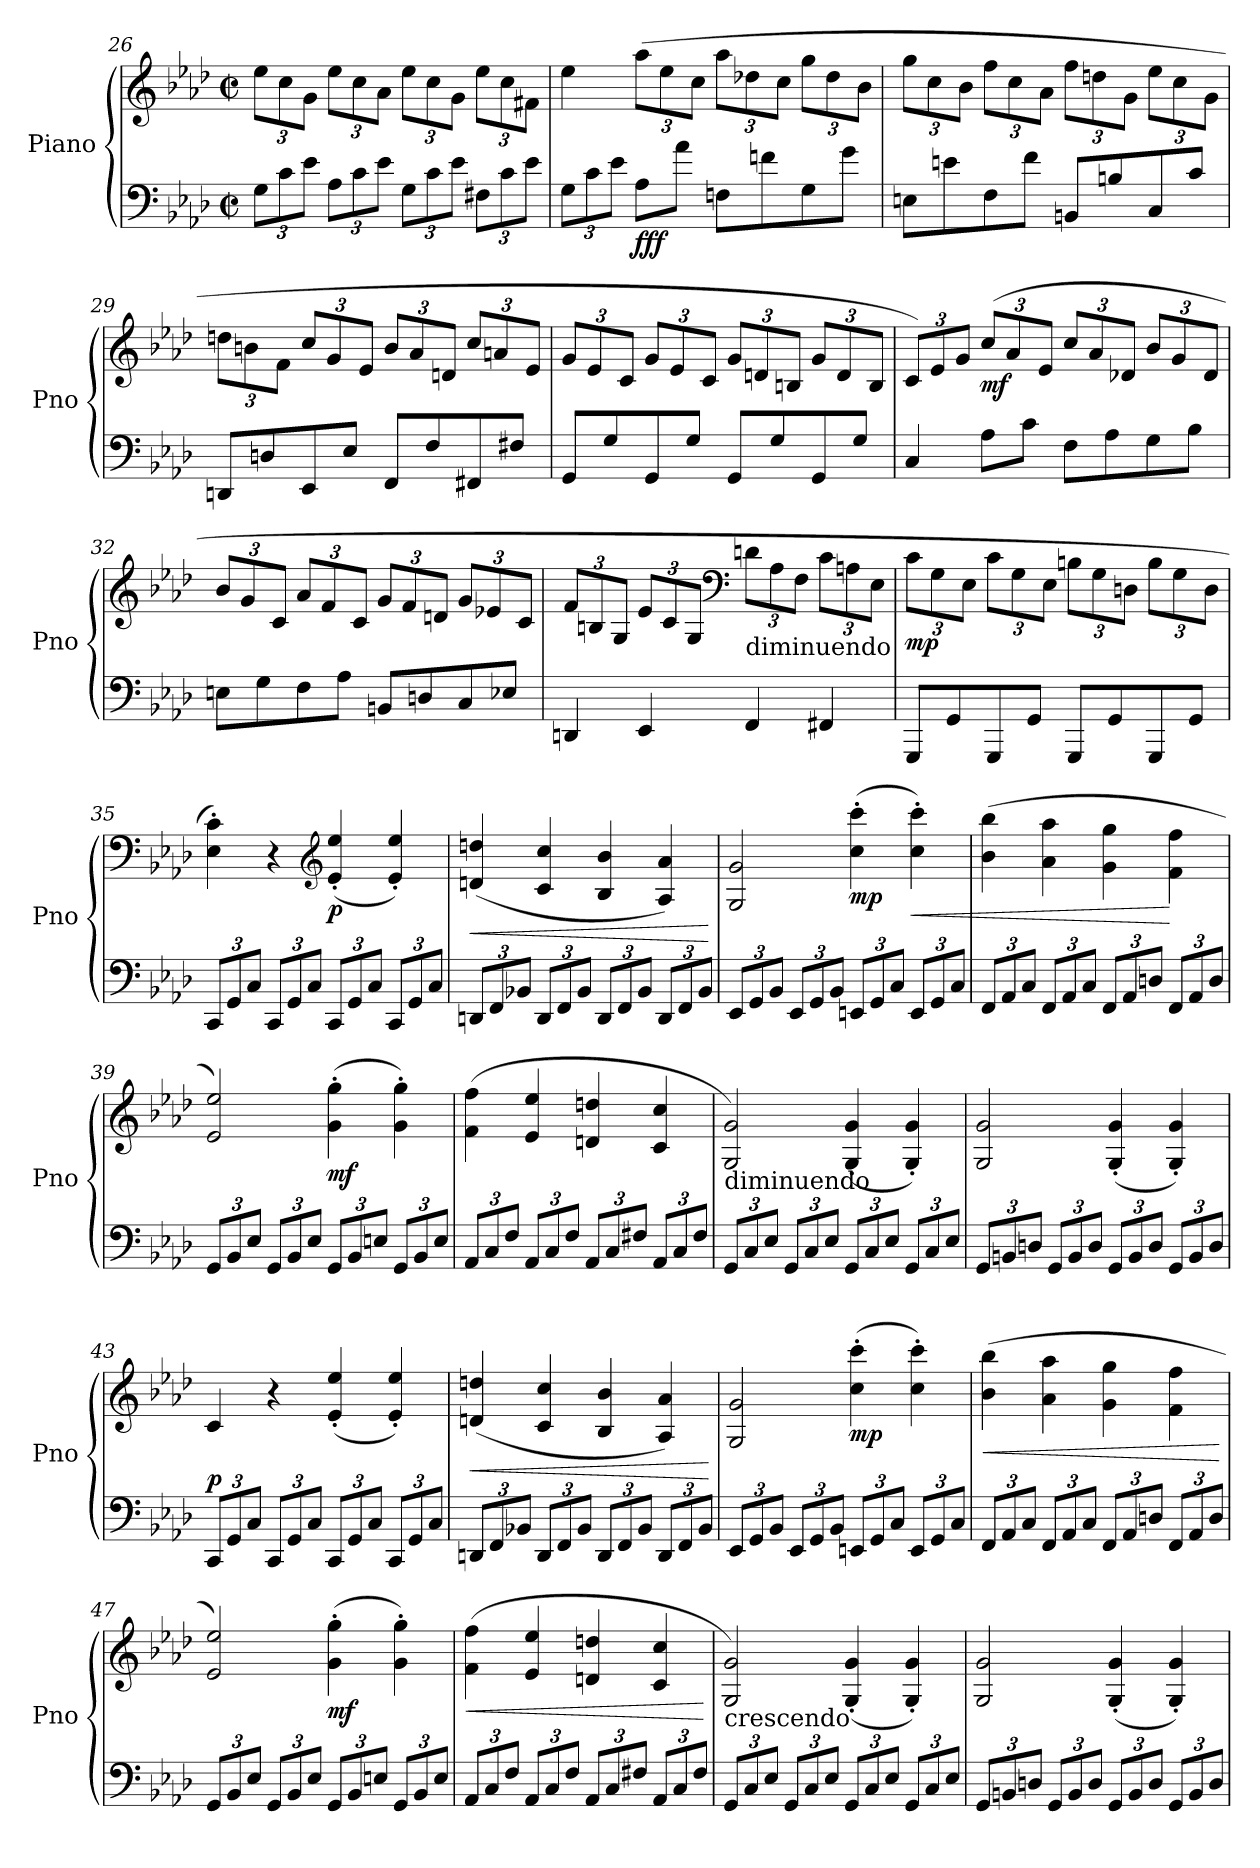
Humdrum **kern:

**kern	**kern	**dynam
*part1	*part1	*part1
*staff2	*staff1	*staff1/2
*I"Piano	*	*
*I'Pno	*	*
*clefF4	*clefG2	*
*k[b-e-a-d-]	*k[b-e-a-d-]	*
*A-:	*A-:	*
*M2/2	*M2/2	*
*met(c|)	*met(c|)	*
*Xbrackettup	*Xbrackettup	*
=26	=26	=26
12G\L	12ee-\L	.
12c\	12cc\	.
12e-\J	12g\J	.
12A-\L	12ee-\L	.
12c\	12cc\	.
12e-\J	12a-\J	.
12G\L	12ee-\L	.
12c\	12cc\	.
12e-\J	12g\J	.
12F#X\L	12ee-\L	.
12c\	12cc\	.
12e-\J	12f#X\J	.
=27	=27	=27
12G\L	4ee-\	.
12c\	.	.
12e-\J	.	.
!	!	!LO:DY:b=2
!	!	!LO:DY:n=1:b
8A-\L	(12aa-\L	ff f
.	12ee-\	.
8a-\J	.	.
.	12cc\J	.
8Fn\L	12aa-\L	.
.	12dd-X\	.
8fn\	.	.
.	12cc\J	.
8G\	12gg\L	.
.	12dd-\	.
8g\J	.	.
.	12b-\J	.
!!LO:LB:g=z
=28	=28	=28
8En\L	12gg\L	.
.	12cc\	.
8en\	.	.
.	12b-\J	.
8F\	12ff\L	.
.	12cc\	.
8f\J	.	.
.	12a-\J	.
8BBn/L	12ff\L	.
.	12ddn\	.
8Bn/	.	.
.	12g\J	.
8C/	12ee-\L	.
.	12cc\	.
8c/J	.	.
.	12g\J	.
=29	=29	=29
8DDn/L	12ddn\L	.
.	12bn\	.
8Dn/	.	.
.	12f\J	.
8EE-/	12cc/L	.
.	12g/	.
8E-/J	.	.
.	12e-/J	.
8FF/L	12b/L	.
.	12a-/	.
8F/	.	.
.	12dn/J	.
8FF#X/	12cc/L	.
.	12an/	.
8F#X/J	.	.
.	12e-/J	.
=30	=30	=30
8GG/L	12g/L	.
.	12e-/	.
8G/	.	.
.	12c/J	.
8GG/	12g/L	.
.	12e-/	.
8G/J	.	.
.	12c/J	.
8GG/L	12g/L	.
.	12dn/	.
8G/	.	.
.	12Bn/J	.
8GG/	12g/L	.
.	12d/	.
8G/J	.	.
.	12B/J	.
!!LO:LB:g=z
=31	=31	=31
4C/	12c/L)	.
.	12e-/	.
.	12g/J	.
!	!	!LO:DY:b
8A-\L	(12cc/L	mf
.	12a-/	.
8c\J	.	.
.	12e-/J	.
8F\L	12cc/L	.
.	12a-/	.
8A-\	.	.
.	12d-X/J	.
8G\	12b-/L	.
.	12g/	.
8B-\J	.	.
.	12d-/J	.
=32	=32	=32
8En\L	12b-/L	.
.	12g/	.
8G\	.	.
.	12c/J	.
8F\	12a-/L	.
.	12f/	.
8A-\J	.	.
.	12c/J	.
8BBn/L	12g/L	.
.	12f/	.
8Dn/	.	.
.	12dn/J	.
8C/	12g/L	.
.	12e-X/	.
8E-X/J	.	.
.	12c/J	.
=33	=33	=33
4DDn/	12f/L	.
.	12Bn/	.
.	12G/J	.
4EE-/	12e-/L	.
.	12c/	.
.	12G/J	.
*	*clefF4	*
!	!LO:TX:b:t=diminuendo	!
4FF/	12dn\L	.
.	12A-\	.
.	12F\J	.
4FF#X/	12c\L	.
.	12An\	.
.	12E-\J	.
!!LO:LB:g=z
=34	=34	=34
!	!	!LO:DY:b
8GGG/L	12c\L	mp
.	12G\	.
8GG/	.	.
.	12E-\J	.
8GGG/	12c\L	.
.	12G\	.
8GG/J	.	.
.	12E-\J	.
8GGG/L	12Bn\L	.
.	12G\	.
8GG/	.	.
.	12Dn\J	.
8GGG/	12B\L	.
.	12G\	.
8GG/J	.	.
.	12D\J	.
=35	=35	=35
12CC/L	4E-\' 4c\')	.
12GG/	.	.
12C/J	.	.
12CC/L	4r	.
12GG/	.	.
12C/J	.	.
*	*clefG2	*
!	!	!LO:DY:b
12CC/L	(4e-/' 4ee-/'	p
12GG/	.	.
12C/J	.	.
12CC/L	4e-/' 4ee-/')	.
12GG/	.	.
12C/J	.	.
=36	=36	=36
!	!	!LO:HP:b
12DDn/L	(4dn/ 4ddn/	<
12FF/	.	.
12BB-X/J	.	.
12DD/L	4c/ 4cc/	.
12FF/	.	.
12BB-/J	.	.
12DD/L	4B-/ 4b-/	.
12FF/	.	.
12BB-/J	.	.
12DD/L	4A-/ 4a-/)	.
12FF/	.	.
12BB-/J	.	.
.	.	[
!!LO:LB:g=z
=37	=37	=37
12EE-/L	2G/ 2g/	.
12GG/	.	.
12BB-/J	.	.
12EE-/L	.	.
12GG/	.	.
12BB-/J	.	.
!	!	!LO:DY:b
12EEn/L	(4cc\' 4ccc\'	mp
12GG/	.	.
12C/J	.	.
!	!	!LO:HP:b
12EE/L	4cc\' 4ccc\')	<
12GG/	.	.
12C/J	.	.
=38	=38	=38
12FF/L	(4b-\ 4bb-\	.
12AA-/	.	.
12C/J	.	.
12FF/L	4a-\ 4aa-\	.
12AA-/	.	.
12C/J	.	.
12FF/L	4g\ 4gg\	.
12AA-/	.	.
12Dn/J	.	.
12FF/L	4f\ 4ff\	[
12AA-/	.	.
12D/J	.	.
=39	=39	=39
12GG/L	2e-/ 2ee-/)	.
12BB-/	.	.
12E-/J	.	.
12GG/L	.	.
12BB-/	.	.
12E-/J	.	.
!	!	!LO:DY:b
12GG/L	(4g\' 4gg\'	mf
12BB-/	.	.
12En/J	.	.
12GG/L	4g\' 4gg\')	.
12BB-/	.	.
12E/J	.	.
!!LO:LB:g=z
=40	=40	=40
12AA-/L	(4f\ 4ff\	.
12C/	.	.
12F/J	.	.
12AA-/L	4e-/ 4ee-/	.
12C/	.	.
12F/J	.	.
12AA-/L	4dn/ 4ddn/	.
12C/	.	.
12F#X/J	.	.
12AA-/L	4c/ 4cc/	.
12C/	.	.
12F#/J	.	.
=41	=41	=41
!	!LO:TX:b:t=diminuendo	!
12GG/L	2G/ 2g/)	.
12C/	.	.
12E-/J	.	.
12GG/L	.	.
12C/	.	.
12E-/J	.	.
12GG/L	(4G/' 4g/'	.
12C/	.	.
12E-/J	.	.
12GG/L	4G/' 4g/')	.
12C/	.	.
12E-/J	.	.
=42	=42	=42
12GG/L	2G/ 2g/	.
12BBn/	.	.
12Dn/J	.	.
12GG/L	.	.
12BB/	.	.
12D/J	.	.
12GG/L	(4G/' 4g/'	.
12BB/	.	.
12D/J	.	.
12GG/L	4G/' 4g/')	.
12BB/	.	.
12D/J	.	.
!!LO:PB:g=z
=43	=43	=43
!	!	!LO:DY:a=2
12CC/L	4c/	p
12GG/	.	.
12C/J	.	.
12CC/L	4r	.
12GG/	.	.
12C/J	.	.
12CC/L	(4e-/' 4ee-/'	.
12GG/	.	.
12C/J	.	.
12CC/L	4e-/' 4ee-/')	.
12GG/	.	.
12C/J	.	.
=44	=44	=44
!	!	!LO:HP:b
12DDn/L	(4dn/ 4ddn/	<
12FF/	.	.
12BB-X/J	.	.
12DD/L	4c/ 4cc/	.
12FF/	.	.
12BB-/J	.	.
12DD/L	4B-/ 4b-/	.
12FF/	.	.
12BB-/J	.	.
12DD/L	4A-/ 4a-/)	.
12FF/	.	.
12BB-/J	.	.
.	.	[
=45	=45	=45
12EE-/L	2G/ 2g/	.
12GG/	.	.
12BB-/J	.	.
12EE-/L	.	.
12GG/	.	.
12BB-/J	.	.
!	!	!LO:DY:b
12EEn/L	(4cc\' 4ccc\'	mp
12GG/	.	.
12C/J	.	.
12EE/L	4cc\' 4ccc\')	.
12GG/	.	.
12C/J	.	.
!!LO:LB:g=z
=46	=46	=46
!	!	!LO:HP:b
12FF/L	(4b-\ 4bb-\	<
12AA-/	.	.
12C/J	.	.
12FF/L	4a-\ 4aa-\	.
12AA-/	.	.
12C/J	.	.
12FF/L	4g\ 4gg\	.
12AA-/	.	.
12Dn/J	.	.
12FF/L	4f\ 4ff\	.
12AA-/	.	.
12D/J	.	.
.	.	[
=47	=47	=47
12GG/L	2e-/ 2ee-/)	.
12BB-/	.	.
12E-/J	.	.
12GG/L	.	.
12BB-/	.	.
12E-/J	.	.
!	!	!LO:DY:b
12GG/L	(4g\' 4gg\'	mf
12BB-/	.	.
12En/J	.	.
12GG/L	4g\' 4gg\')	.
12BB-/	.	.
12E/J	.	.
=48	=48	=48
!	!	!LO:HP:b
12AA-/L	(4f\ 4ff\	<
12C/	.	.
12F/J	.	.
12AA-/L	4e-/ 4ee-/	.
12C/	.	.
12F/J	.	.
12AA-/L	4dn/ 4ddn/	.
12C/	.	.
12F#X/J	.	.
12AA-/L	4c/ 4cc/	.
12C/	.	.
12F#/J	.	.
.	.	[
!!LO:LB:g=z
=49	=49	=49
!	!LO:TX:b:t=crescendo	!
12GG/L	2G/ 2g/)	.
12C/	.	.
12E-/J	.	.
12GG/L	.	.
12C/	.	.
12E-/J	.	.
12GG/L	(4G/' 4g/'	.
12C/	.	.
12E-/J	.	.
12GG/L	4G/' 4g/')	.
12C/	.	.
12E-/J	.	.
=50	=50	=50
12GG/L	2G/ 2g/	.
12BBn/	.	.
12Dn/J	.	.
12GG/L	.	.
12BB/	.	.
12D/J	.	.
12GG/L	(4G/' 4g/'	.
12BB/	.	.
12D/J	.	.
12GG/L	4G/' 4g/')	.
12BB/	.	.
12D/J	.	.
=	=	=
*-	*-	*-
